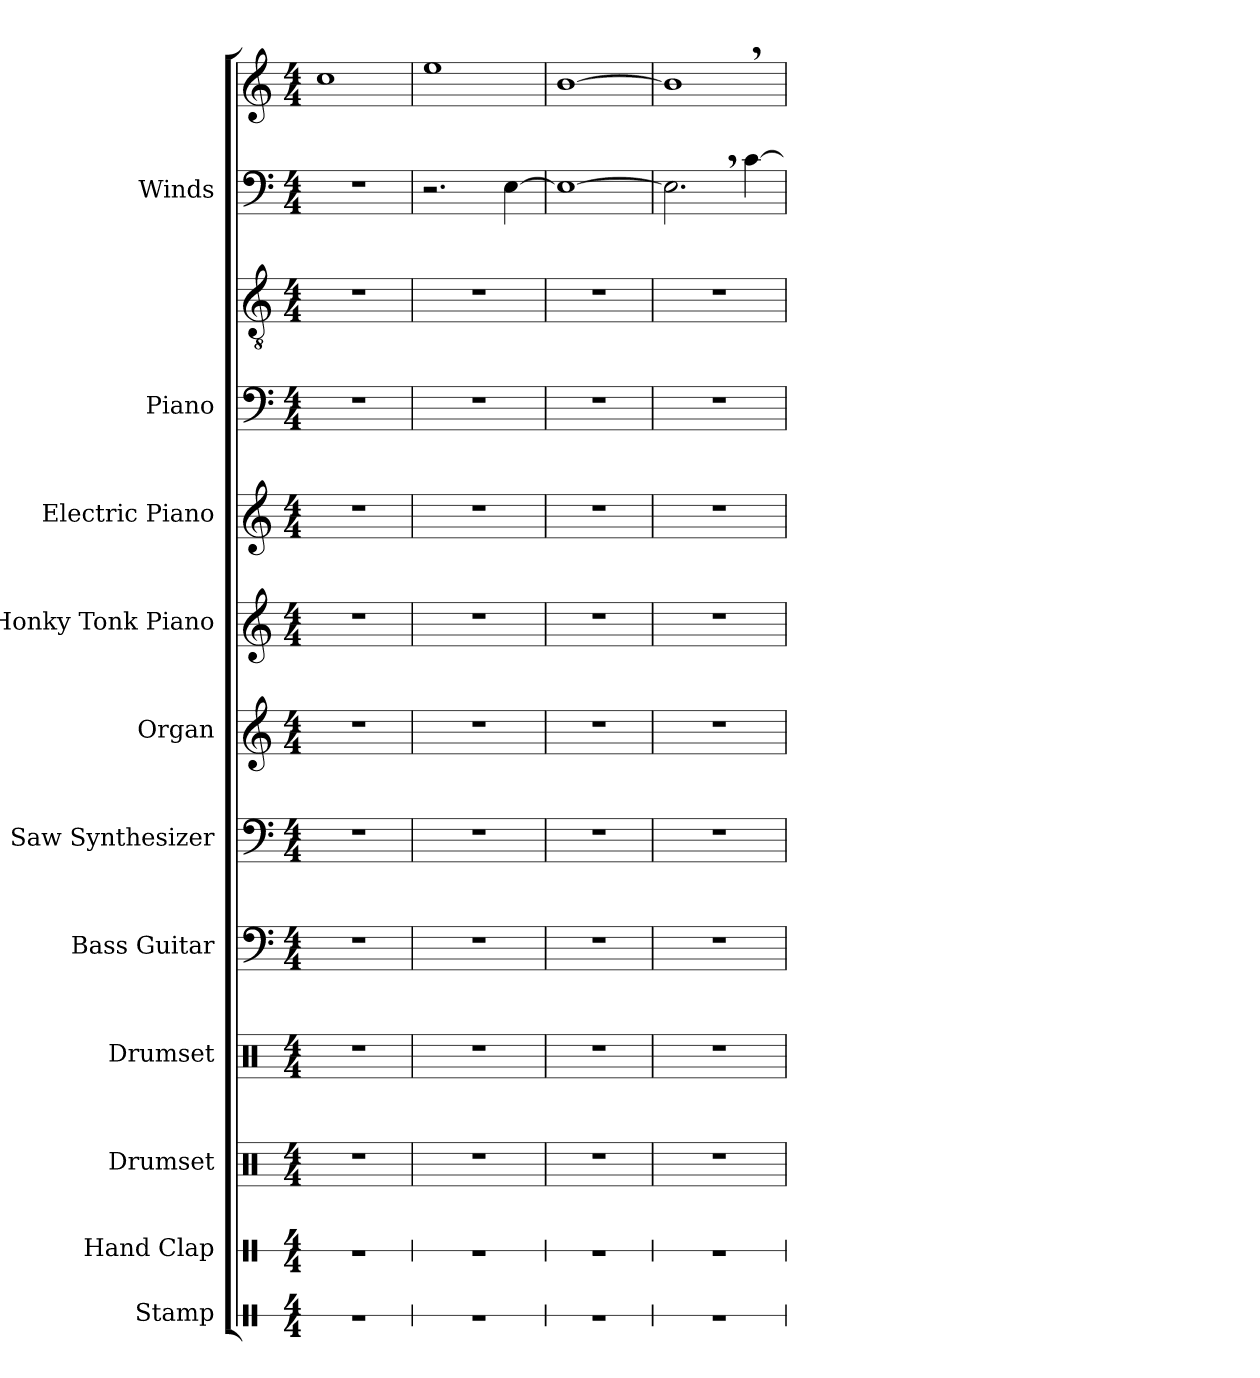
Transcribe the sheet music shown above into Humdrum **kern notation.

**kern	**kern	**kern	**kern	**kern	**kern	**kern	**kern	**kern	**kern	**kern	**kern	**kern
*part11	*part10	*part9	*part8	*part7	*part6	*part5	*part4	*part3	*part2	*part2	*part1	*part1
*staff13	*staff12	*staff11	*staff10	*staff9	*staff8	*staff7	*staff6	*staff5	*staff4	*staff3	*staff2	*staff1
*I"Stamp	*I"Hand Clap	*I"Drumset	*I"Drumset	*I"Bass Guitar	*I"Saw Synthesizer	*I"Organ	*I"Honky Tonk Piano	*I"Electric Piano	*I"Piano	*	*I"Winds	*
*I'Sta.	*I'Hd. Clp.	*I'D. Set	*I'D. Set	*I'B. Guit.	*I'Synth.	*I'Org.	*I'Hnk. Pno.	*I'El. Pno.	*I'Pno.	*	*I'W.	*
*stria1	*stria1	*	*	*	*	*	*	*	*	*	*	*
*clefX	*clefX	*clefX	*clefX	*clefF4	*clefF4	*clefG2	*clefG2	*clefG2	*clefF4	*clefGv2	*clefF4	*clefG2
*	*	*	*	*ITrd7c12	*	*	*	*	*	*	*	*
*k[]	*k[]	*k[]	*k[]	*k[]	*k[]	*k[]	*k[]	*k[]	*k[]	*k[]	*k[]	*k[]
*M4/4	*M4/4	*M4/4	*M4/4	*M4/4	*M4/4	*M4/4	*M4/4	*M4/4	*M4/4	*M4/4	*M4/4	*M4/4
*MM170	*MM170	*MM170	*MM170	*MM170	*MM170	*MM170	*MM170	*MM170	*MM170	*MM170	*MM170	*MM170
=1	=1	=1	=1	=1	=1	=1	=1	=1	=1	=1	=1	=1
1r	1r	1r	1r	1r	1r	1r	1r	1r	1r	1r	1r	1cc
=2	=2	=2	=2	=2	=2	=2	=2	=2	=2	=2	=2	=2
1r	1r	1r	1r	1r	1r	1r	1r	1r	1r	1r	2.r	1ee
.	.	.	.	.	.	.	.	.	.	.	[4E\	.
=3	=3	=3	=3	=3	=3	=3	=3	=3	=3	=3	=3	=3
1r	1r	1r	1r	1r	1r	1r	1r	1r	1r	1r	1E_	[1b
=4	=4	=4	=4	=4	=4	=4	=4	=4	=4	=4	=4	=4
1r	1r	1r	1r	1r	1r	1r	1r	1r	1r	1r	2.E,\]	1b,]
.	.	.	.	.	.	.	.	.	.	.	[4c\	.
=	=	=	=	=	=	=	=	=	=	=	=	=
*-	*-	*-	*-	*-	*-	*-	*-	*-	*-	*-	*-	*-
